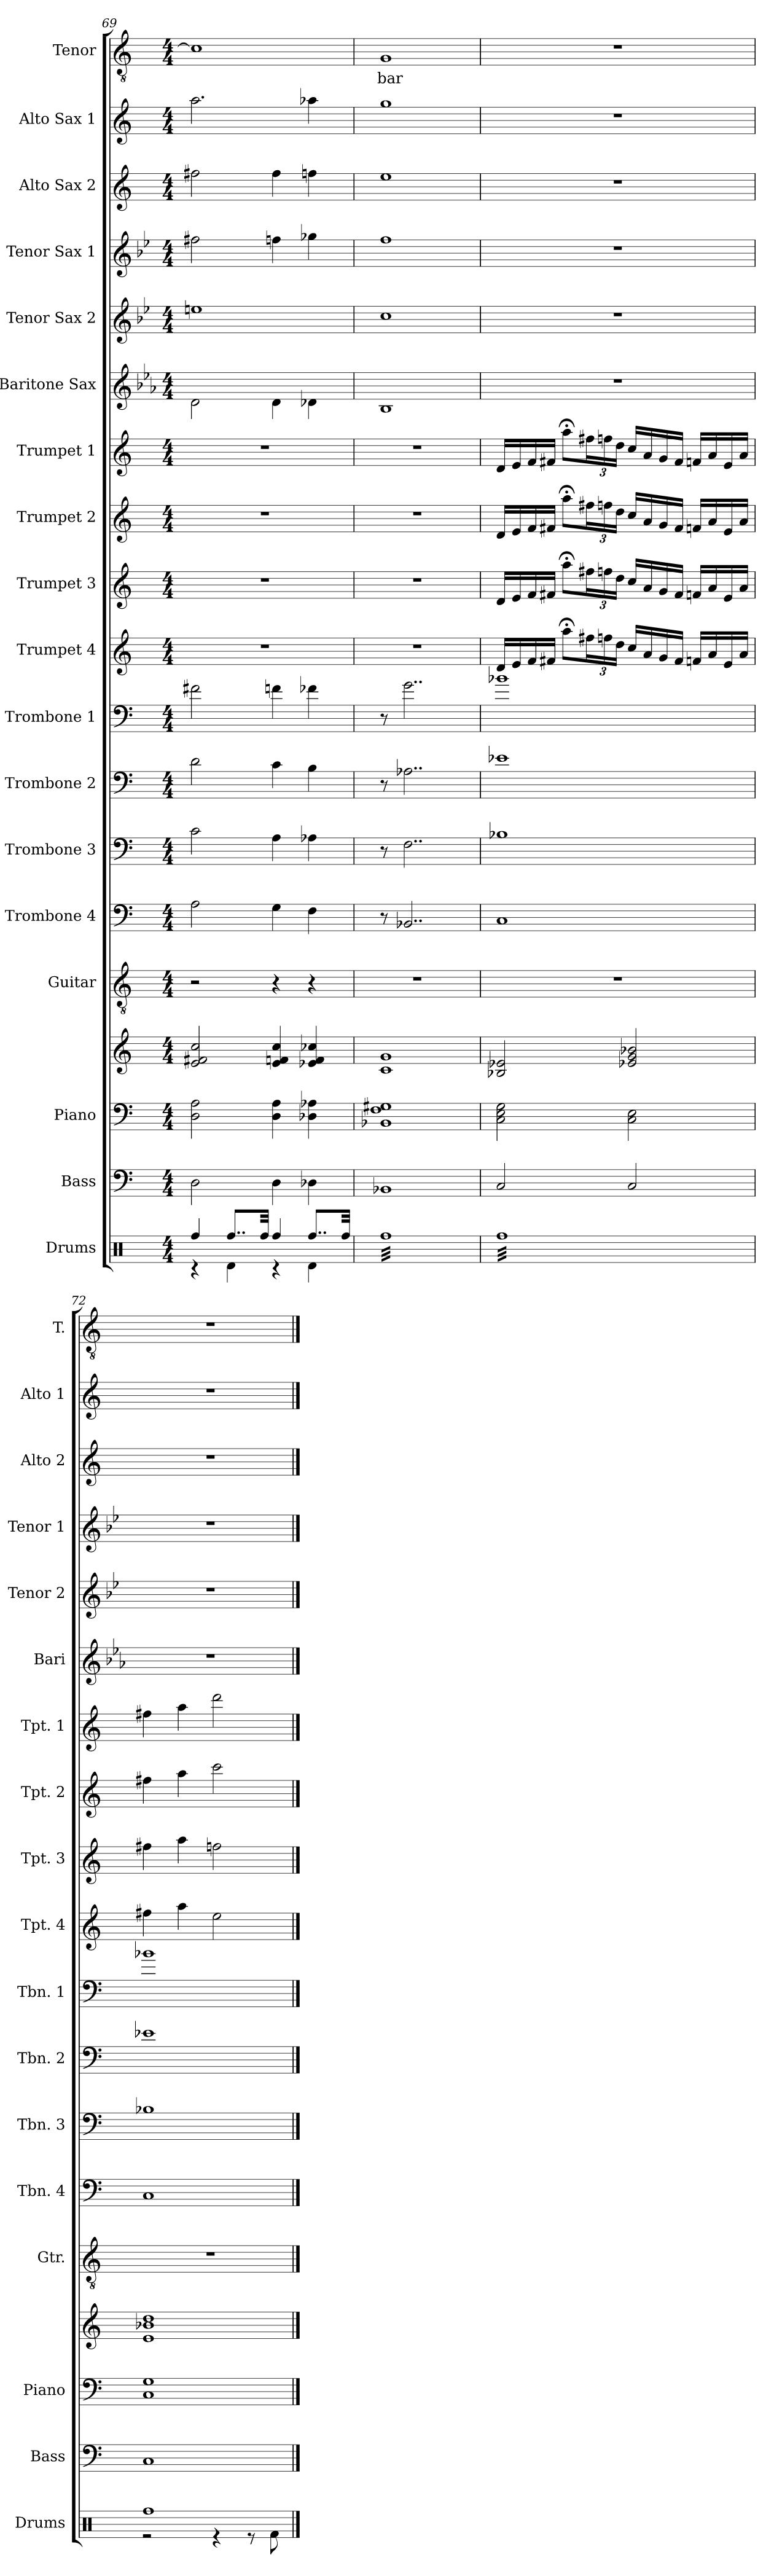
**kern	**kern	**kern	**kern	**kern	**kern	**kern	**kern	**kern	**kern	**kern	**kern	**kern	**kern	**kern	**kern	**kern	**kern	**kern	**text
*part18	*part17	*part16	*part16	*part15	*part14	*part13	*part12	*part11	*part10	*part9	*part8	*part7	*part6	*part5	*part4	*part3	*part2	*part1	*part1
*staff19	*staff18	*staff17	*staff16	*staff15	*staff14	*staff13	*staff12	*staff11	*staff10	*staff9	*staff8	*staff7	*staff6	*staff5	*staff4	*staff3	*staff2	*staff1	*staff1
*I"Drums	*I"Bass	*I"Piano	*	*I"Guitar	*I"Trombone 4	*I"Trombone 3	*I"Trombone 2	*I"Trombone 1	*I"Trumpet 4	*I"Trumpet 3	*I"Trumpet 2	*I"Trumpet 1	*I"Baritone Sax	*I"Tenor Sax 2	*I"Tenor Sax 1	*I"Alto Sax 2	*I"Alto Sax 1	*I"Tenor	*
*I'Drums	*I'Bass	*I'Piano	*	*I'Gtr.	*I'Tbn. 4	*I'Tbn. 3	*I'Tbn. 2	*I'Tbn. 1	*I'Tpt. 4	*I'Tpt. 3	*I'Tpt. 2	*I'Tpt. 1	*I'Bari	*I'Tenor 2	*I'Tenor 1	*I'Alto 2	*I'Alto 1	*I'T.	*
*clefX	*clefF4	*clefF4	*clefG2	*clefGv2	*clefF4	*clefF4	*clefF4	*clefF4	*clefG2	*clefG2	*clefG2	*clefG2	*clefG2	*clefG2	*clefG2	*clefG2	*clefG2	*clefGv2	*
*	*ITrd7c12	*	*	*	*	*	*	*	*ITrd1c2	*ITrd1c2	*ITrd1c2	*ITrd1c2	*ITrd12c21	*ITrd8c14	*ITrd8c14	*ITrd5c9	*ITrd5c9	*	*
*k[]	*k[]	*k[]	*k[]	*k[]	*k[]	*k[]	*k[]	*k[]	*k[b-e-]	*k[b-e-]	*k[b-e-]	*k[b-e-]	*k[b-e-a-]	*k[b-e-]	*k[b-e-]	*k[b-e-a-]	*k[b-e-a-]	*k[]	*
*M4/4	*M4/4	*M4/4	*M4/4	*M4/4	*M4/4	*M4/4	*M4/4	*M4/4	*M4/4	*M4/4	*M4/4	*M4/4	*M4/4	*M4/4	*M4/4	*M4/4	*M4/4	*M4/4	*
=69	=69	=69	=69	=69	=69	=69	=69	=69	=69	=69	=69	=69	=69	=69	=69	=69	=69	=69	=69
*^	*	*	*	*	*	*	*	*	*	*	*	*	*	*	*	*	*	*	*
4Rff/	4r	2DD\	2D\ 2A\	2e/ 2f#X/ 2cc/	2r	2A\	2c\	2d\	2f#X\	1r	1r	1r	1r	2D\	1en	2f#X\	2an\	2.cc\	1c]	.
8..Rff/L	4Rd\	.	.	.	.	.	.	.	.	.	.	.	.	.	.	.	.	.	.	.
32Rff/Jkk	.	.	.	.	.	.	.	.	.	.	.	.	.	.	.	.	.	.	.	.
4Rff/	4r	4DD\	4D\ 4A\	4e/ 4fn/ 4cc/	4r	4G\	4A\	4c\	4fn\	.	.	.	.	4D\	.	4fn\	4a\	.	.	.
8..Rff/L	4Rd\	4DD-X\	4D-X\ 4A-X\	4e-X/ 4f/ 4cc-X/	4r	4F\	4A-X\	4B\	4f-X\	.	.	.	.	4D-X\	.	4g-X\	4a-X\	4cc-X\	.	.
32Rff/Jkk	.	.	.	.	.	.	.	.	.	.	.	.	.	.	.	.	.	.	.	.
*v	*v	*	*	*	*	*	*	*	*	*	*	*	*	*	*	*	*	*	*	*
=70	=70	=70	=70	=70	=70	=70	=70	=70	=70	=70	=70	=70	=70	=70	=70	=70	=70	=70	=70
!	!	!	!	!	!	!	!	!	!	!	!	!	!	!	!	!	!	!	!LO:LY:b
*tremolo	*	*	*	*	*	*	*	*	*	*	*	*	*	*	*	*	*	*	*
32RffLLL	1BBB-X	1BB-X 1F 1G#X	1c 1g	1r	8r	8r	8r	8r	1r	1r	1r	1r	1BB-	1c	1f	1g	1b-	1G	bar
32Rff	.	.	.	.	.	.	.	.	.	.	.	.	.	.	.	.	.	.	.
32Rff	.	.	.	.	.	.	.	.	.	.	.	.	.	.	.	.	.	.	.
32Rff	.	.	.	.	.	.	.	.	.	.	.	.	.	.	.	.	.	.	.
32Rff	.	.	.	.	2..BB-X/	2..F\	2..A-X\	2..g\	.	.	.	.	.	.	.	.	.	.	.
32Rff	.	.	.	.	.	.	.	.	.	.	.	.	.	.	.	.	.	.	.
32Rff	.	.	.	.	.	.	.	.	.	.	.	.	.	.	.	.	.	.	.
32Rff	.	.	.	.	.	.	.	.	.	.	.	.	.	.	.	.	.	.	.
32Rff	.	.	.	.	.	.	.	.	.	.	.	.	.	.	.	.	.	.	.
32Rff	.	.	.	.	.	.	.	.	.	.	.	.	.	.	.	.	.	.	.
32Rff	.	.	.	.	.	.	.	.	.	.	.	.	.	.	.	.	.	.	.
32Rff	.	.	.	.	.	.	.	.	.	.	.	.	.	.	.	.	.	.	.
32Rff	.	.	.	.	.	.	.	.	.	.	.	.	.	.	.	.	.	.	.
32Rff	.	.	.	.	.	.	.	.	.	.	.	.	.	.	.	.	.	.	.
32Rff	.	.	.	.	.	.	.	.	.	.	.	.	.	.	.	.	.	.	.
32Rff	.	.	.	.	.	.	.	.	.	.	.	.	.	.	.	.	.	.	.
32Rff	.	.	.	.	.	.	.	.	.	.	.	.	.	.	.	.	.	.	.
32Rff	.	.	.	.	.	.	.	.	.	.	.	.	.	.	.	.	.	.	.
32Rff	.	.	.	.	.	.	.	.	.	.	.	.	.	.	.	.	.	.	.
32Rff	.	.	.	.	.	.	.	.	.	.	.	.	.	.	.	.	.	.	.
32Rff	.	.	.	.	.	.	.	.	.	.	.	.	.	.	.	.	.	.	.
32Rff	.	.	.	.	.	.	.	.	.	.	.	.	.	.	.	.	.	.	.
32Rff	.	.	.	.	.	.	.	.	.	.	.	.	.	.	.	.	.	.	.
32Rff	.	.	.	.	.	.	.	.	.	.	.	.	.	.	.	.	.	.	.
32Rff	.	.	.	.	.	.	.	.	.	.	.	.	.	.	.	.	.	.	.
32Rff	.	.	.	.	.	.	.	.	.	.	.	.	.	.	.	.	.	.	.
32Rff	.	.	.	.	.	.	.	.	.	.	.	.	.	.	.	.	.	.	.
32Rff	.	.	.	.	.	.	.	.	.	.	.	.	.	.	.	.	.	.	.
32Rff	.	.	.	.	.	.	.	.	.	.	.	.	.	.	.	.	.	.	.
32Rff	.	.	.	.	.	.	.	.	.	.	.	.	.	.	.	.	.	.	.
32Rff	.	.	.	.	.	.	.	.	.	.	.	.	.	.	.	.	.	.	.
32RffJJJ	.	.	.	.	.	.	.	.	.	.	.	.	.	.	.	.	.	.	.
=71	=71	=71	=71	=71	=71	=71	=71	=71	=71	=71	=71	=71	=71	=71	=71	=71	=71	=71	=71
32RffLLL	2CC/	2C\ 2E\ 2G\	2B-X/ 2e-X/	1r	1C	1B-X	1e-X	1b-X	16c/LL	16c/LL	16c/LL	16c/LL	1r	1r	1r	1r	1r	1r	.
32Rff	.	.	.	.	.	.	.	.	.	.	.	.	.	.	.	.	.	.	.
32Rff	.	.	.	.	.	.	.	.	16d/	16d/	16d/	16d/	.	.	.	.	.	.	.
32Rff	.	.	.	.	.	.	.	.	.	.	.	.	.	.	.	.	.	.	.
32Rff	.	.	.	.	.	.	.	.	16e-/	16e-/	16e-/	16e-/	.	.	.	.	.	.	.
32Rff	.	.	.	.	.	.	.	.	.	.	.	.	.	.	.	.	.	.	.
32Rff	.	.	.	.	.	.	.	.	16en/JJ	16en/JJ	16en/JJ	16en/JJ	.	.	.	.	.	.	.
32Rff	.	.	.	.	.	.	.	.	.	.	.	.	.	.	.	.	.	.	.
32Rff	.	.	.	.	.	.	.	.	8gg;<\L	8gg;<\L	8gg;<\L	8gg;<\L	.	.	.	.	.	.	.
32Rff	.	.	.	.	.	.	.	.	.	.	.	.	.	.	.	.	.	.	.
32Rff	.	.	.	.	.	.	.	.	.	.	.	.	.	.	.	.	.	.	.
32Rff	.	.	.	.	.	.	.	.	.	.	.	.	.	.	.	.	.	.	.
*	*	*	*	*	*	*	*	*	*Xbrackettup	*Xbrackettup	*Xbrackettup	*Xbrackettup	*	*	*	*	*	*	*
32Rff	.	.	.	.	.	.	.	.	24een\L	24een\L	24een\L	24een\L	.	.	.	.	.	.	.
32Rff	.	.	.	.	.	.	.	.	.	.	.	.	.	.	.	.	.	.	.
.	.	.	.	.	.	.	.	.	24ee-X\	24ee-X\	24ee-X\	24ee-X\	.	.	.	.	.	.	.
32Rff	.	.	.	.	.	.	.	.	.	.	.	.	.	.	.	.	.	.	.
.	.	.	.	.	.	.	.	.	24cc\JJ	24cc\JJ	24cc\JJ	24cc\JJ	.	.	.	.	.	.	.
32Rff	.	.	.	.	.	.	.	.	.	.	.	.	.	.	.	.	.	.	.
32Rff	2CC/	2C\ 2E\	2e-X/ 2g/ 2b-X/	.	.	.	.	.	16b-/LL	16b-/LL	16b-/LL	16b-/LL	.	.	.	.	.	.	.
32Rff	.	.	.	.	.	.	.	.	.	.	.	.	.	.	.	.	.	.	.
32Rff	.	.	.	.	.	.	.	.	16g/	16g/	16g/	16g/	.	.	.	.	.	.	.
32Rff	.	.	.	.	.	.	.	.	.	.	.	.	.	.	.	.	.	.	.
32Rff	.	.	.	.	.	.	.	.	16f/	16f/	16f/	16f/	.	.	.	.	.	.	.
32Rff	.	.	.	.	.	.	.	.	.	.	.	.	.	.	.	.	.	.	.
32Rff	.	.	.	.	.	.	.	.	16e/JJ	16e/JJ	16e/JJ	16e/JJ	.	.	.	.	.	.	.
32Rff	.	.	.	.	.	.	.	.	.	.	.	.	.	.	.	.	.	.	.
32Rff	.	.	.	.	.	.	.	.	16e-X/LL	16e-X/LL	16e-X/LL	16e-X/LL	.	.	.	.	.	.	.
32Rff	.	.	.	.	.	.	.	.	.	.	.	.	.	.	.	.	.	.	.
32Rff	.	.	.	.	.	.	.	.	16g/	16g/	16g/	16g/	.	.	.	.	.	.	.
32Rff	.	.	.	.	.	.	.	.	.	.	.	.	.	.	.	.	.	.	.
32Rff	.	.	.	.	.	.	.	.	16d/	16d/	16d/	16d/	.	.	.	.	.	.	.
32Rff	.	.	.	.	.	.	.	.	.	.	.	.	.	.	.	.	.	.	.
32Rff	.	.	.	.	.	.	.	.	16g/JJ	16g/JJ	16g/JJ	16g/JJ	.	.	.	.	.	.	.
32RffJJJ	.	.	.	.	.	.	.	.	.	.	.	.	.	.	.	.	.	.	.
*Xtremolo	*	*	*	*	*	*	*	*	*	*	*	*	*	*	*	*	*	*	*
=72	=72	=72	=72	=72	=72	=72	=72	=72	=72	=72	=72	=72	=72	=72	=72	=72	=72	=72	=72
*^	*	*	*	*	*	*	*	*	*	*	*	*	*	*	*	*	*	*	*
1Rff	2r	1CC	1C 1G	1e 1b-X 1dd	1r	1C	1B-X	1e-X	1b-X	4een\	4een\	4een\	4een\	1r	1r	1r	1r	1r	1r	.
.	.	.	.	.	.	.	.	.	.	4gg\	4gg\	4gg\	4gg\	.	.	.	.	.	.	.
.	4r	.	.	.	.	.	.	.	.	2dd\	2ee-X\	2bb-\	2ccc\	.	.	.	.	.	.	.
.	8r	.	.	.	.	.	.	.	.	.	.	.	.	.	.	.	.	.	.	.
.	8Rf\	.	.	.	.	.	.	.	.	.	.	.	.	.	.	.	.	.	.	.
*v	*v	*	*	*	*	*	*	*	*	*	*	*	*	*	*	*	*	*	*	*
==	==	==	==	==	==	==	==	==	==	==	==	==	==	==	==	==	==	==	==
*-	*-	*-	*-	*-	*-	*-	*-	*-	*-	*-	*-	*-	*-	*-	*-	*-	*-	*-	*-
